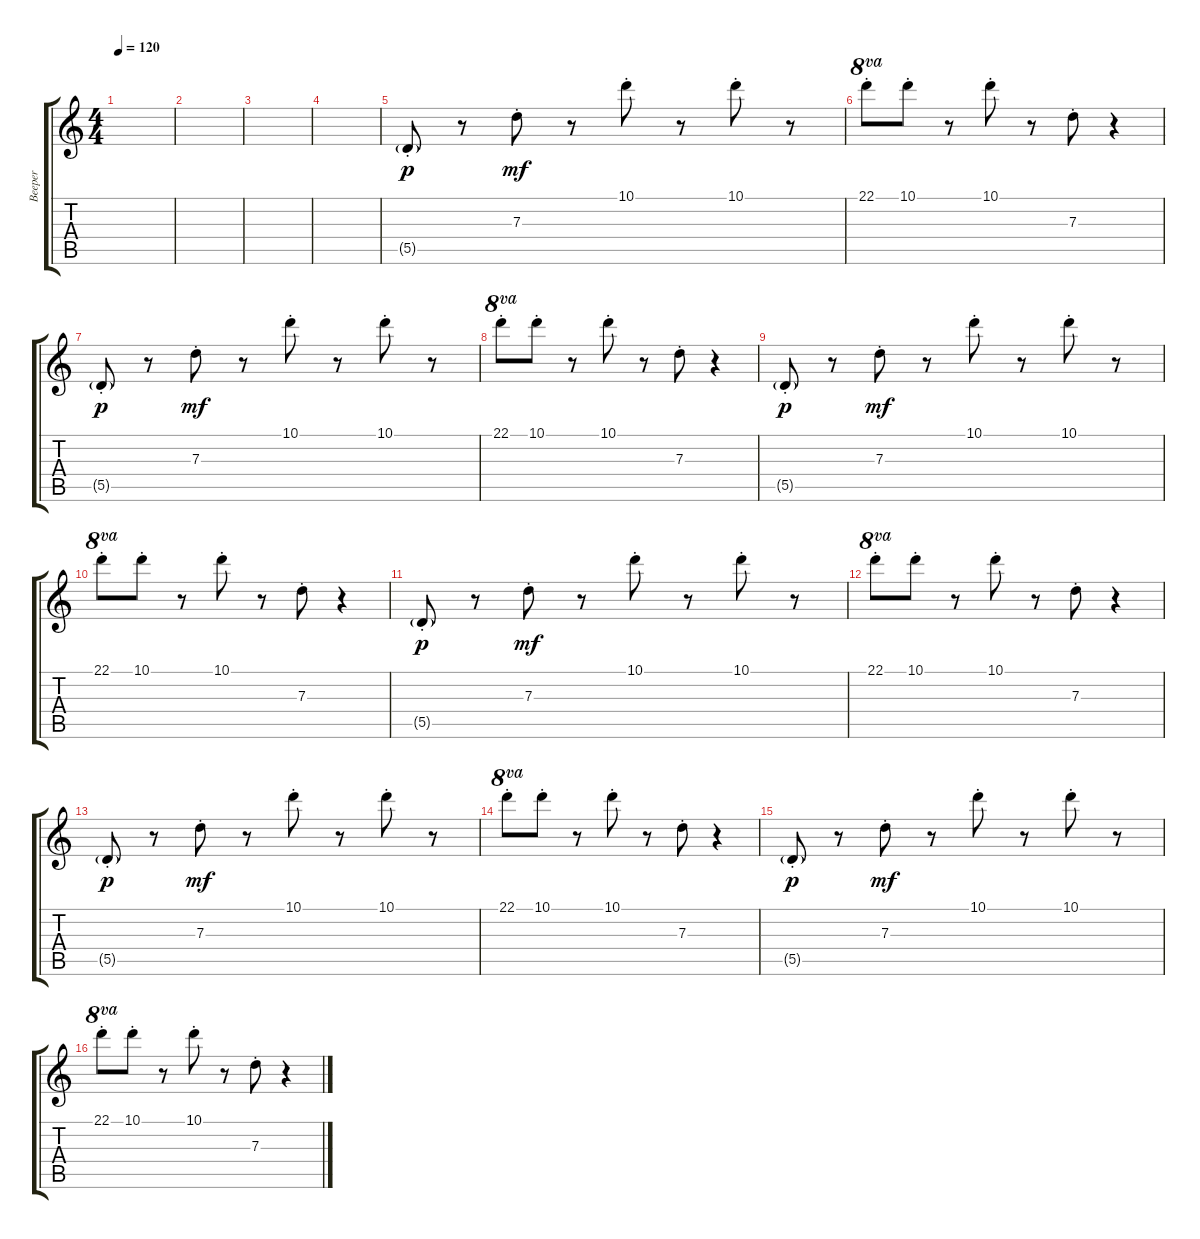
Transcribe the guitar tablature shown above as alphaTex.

\track ("Beeper" "Beeper") {instrument acousticguitarnylon}
\staff {score tabs}
\tuning (E4 B3 G3 D3 A2 E2) {hide}
\ts (4 4)
\tempo 120
\clef g2
\ks c
|
|
|
|
5.5{g st}.8{dy p} r.8 7.3{st}.8{dy mf} r.8 10.1{st}.8 r.8 10.1{st}.8 r.8 |
22.1{st}.8{ot 8va} 10.1{st}.8 r.8 10.1{st}.8 r.8 7.3{st}.8 r.4 |
5.5{g st}.8{dy p} r.8 7.3{st}.8{dy mf} r.8 10.1{st}.8 r.8 10.1{st}.8 r.8 |
22.1{st}.8{ot 8va} 10.1{st}.8 r.8 10.1{st}.8 r.8 7.3{st}.8 r.4 |
5.5{g st}.8{dy p} r.8 7.3{st}.8{dy mf} r.8 10.1{st}.8 r.8 10.1{st}.8 r.8 |
22.1{st}.8{ot 8va} 10.1{st}.8 r.8 10.1{st}.8 r.8 7.3{st}.8 r.4 |
5.5{g st}.8{dy p} r.8 7.3{st}.8{dy mf} r.8 10.1{st}.8 r.8 10.1{st}.8 r.8 |
22.1{st}.8{ot 8va} 10.1{st}.8 r.8 10.1{st}.8 r.8 7.3{st}.8 r.4 |
5.5{g st}.8{dy p} r.8 7.3{st}.8{dy mf} r.8 10.1{st}.8 r.8 10.1{st}.8 r.8 |
22.1{st}.8{ot 8va} 10.1{st}.8 r.8 10.1{st}.8 r.8 7.3{st}.8 r.4 |
5.5{g st}.8{dy p} r.8 7.3{st}.8{dy mf} r.8 10.1{st}.8 r.8 10.1{st}.8 r.8 |
22.1{st}.8{ot 8va} 10.1{st}.8 r.8 10.1{st}.8 r.8 7.3{st}.8 r.4
